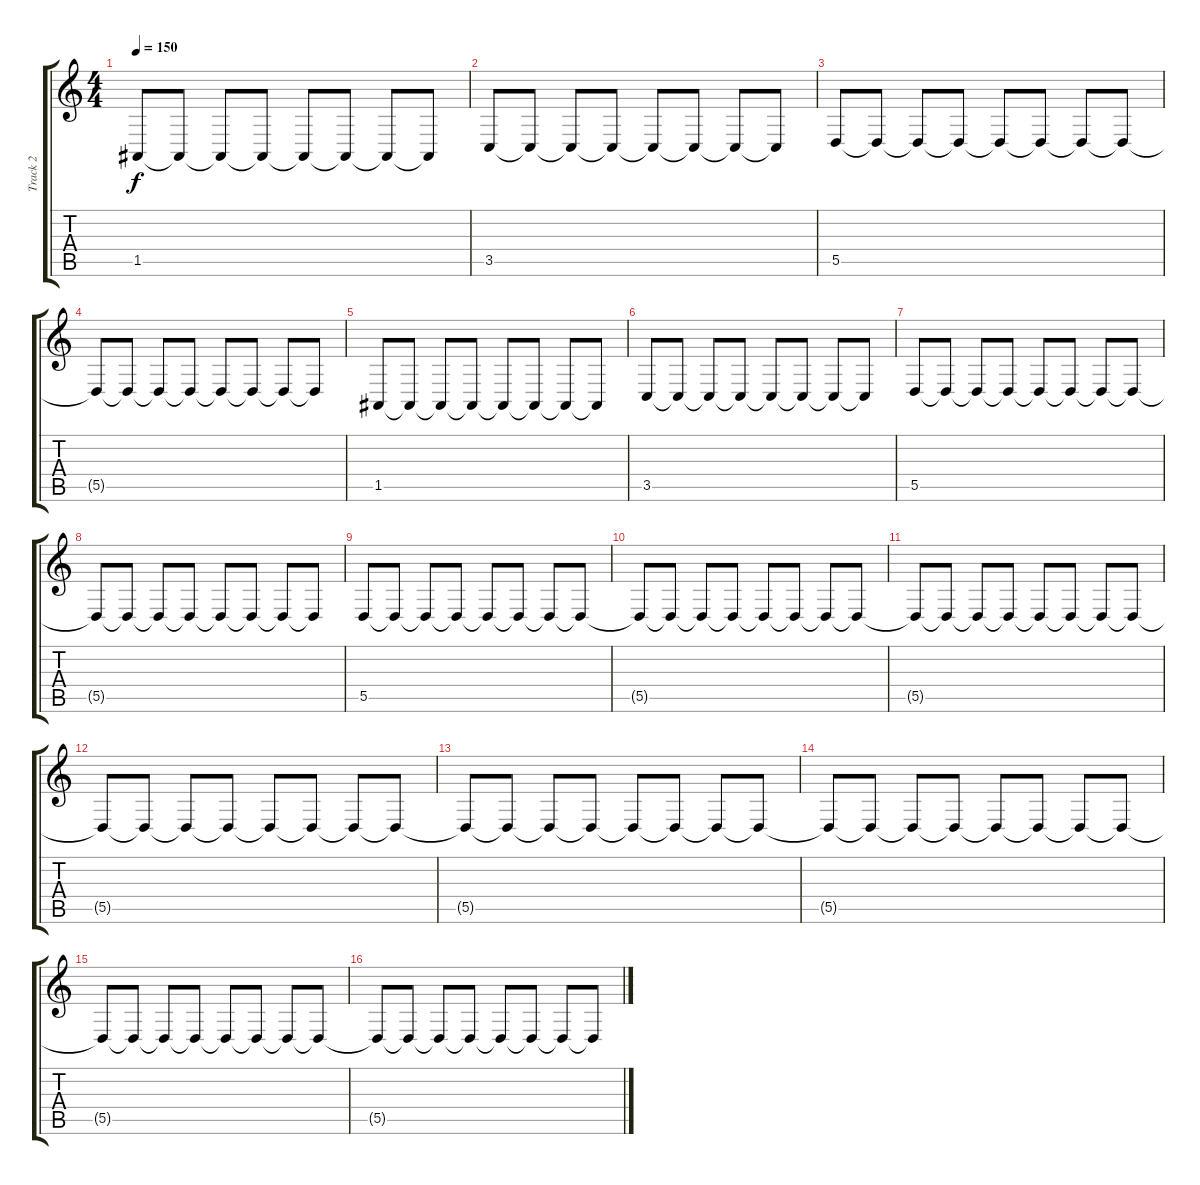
\track ("Track 2" "Track 2") {instrument stringensemble1}
\staff {score tabs}
\tuning (E4 B3 G3 D3 A2 E2) {hide}
\ts (4 4)
\tempo 150
\clef g2
\ks c
1.5.8{dy f} 1.5{t}.8 1.5{t}.8 1.5{t}.8 1.5{t}.8 1.5{t}.8 1.5{t}.8 1.5{t}.8 |
3.5.8 3.5{t}.8 3.5{t}.8 3.5{t}.8 3.5{t}.8 3.5{t}.8 3.5{t}.8 3.5{t}.8 |
5.5.8 5.5{t}.8 5.5{t}.8 5.5{t}.8 5.5{t}.8 5.5{t}.8 5.5{t}.8 5.5{t}.8 |
5.5{t}.8 5.5{t}.8 5.5{t}.8 5.5{t}.8 5.5{t}.8 5.5{t}.8 5.5{t}.8 5.5{t}.8 |
1.5.8 1.5{t}.8 1.5{t}.8 1.5{t}.8 1.5{t}.8 1.5{t}.8 1.5{t}.8 1.5{t}.8 |
3.5.8 3.5{t}.8 3.5{t}.8 3.5{t}.8 3.5{t}.8 3.5{t}.8 3.5{t}.8 3.5{t}.8 |
5.5.8 5.5{t}.8 5.5{t}.8 5.5{t}.8 5.5{t}.8 5.5{t}.8 5.5{t}.8 5.5{t}.8 |
5.5{t}.8 5.5{t}.8 5.5{t}.8 5.5{t}.8 5.5{t}.8 5.5{t}.8 5.5{t}.8 5.5{t}.8 |
5.5.8 5.5{t}.8{volume 6} 5.5{t}.8 5.5{t}.8 5.5{t}.8 5.5{t}.8 5.5{t}.8 5.5{t}.8 |
5.5{t}.8 5.5{t}.8 5.5{t}.8 5.5{t}.8 5.5{t}.8 5.5{t}.8 5.5{t}.8 5.5{t}.8 |
5.5{t}.8 5.5{t}.8 5.5{t}.8 5.5{t}.8 5.5{t}.8 5.5{t}.8 5.5{t}.8 5.5{t}.8 |
5.5{t}.8 5.5{t}.8 5.5{t}.8 5.5{t}.8 5.5{t}.8 5.5{t}.8 5.5{t}.8 5.5{t}.8 |
5.5{t}.8 5.5{t}.8 5.5{t}.8 5.5{t}.8 5.5{t}.8 5.5{t}.8 5.5{t}.8 5.5{t}.8 |
5.5{t}.8 5.5{t}.8 5.5{t}.8 5.5{t}.8 5.5{t}.8 5.5{t}.8 5.5{t}.8 5.5{t}.8 |
5.5{t}.8 5.5{t}.8 5.5{t}.8 5.5{t}.8 5.5{t}.8 5.5{t}.8 5.5{t}.8 5.5{t}.8 |
5.5{t}.8 5.5{t}.8 5.5{t}.8 5.5{t}.8 5.5{t}.8 5.5{t}.8 5.5{t}.8 5.5{t}.8
